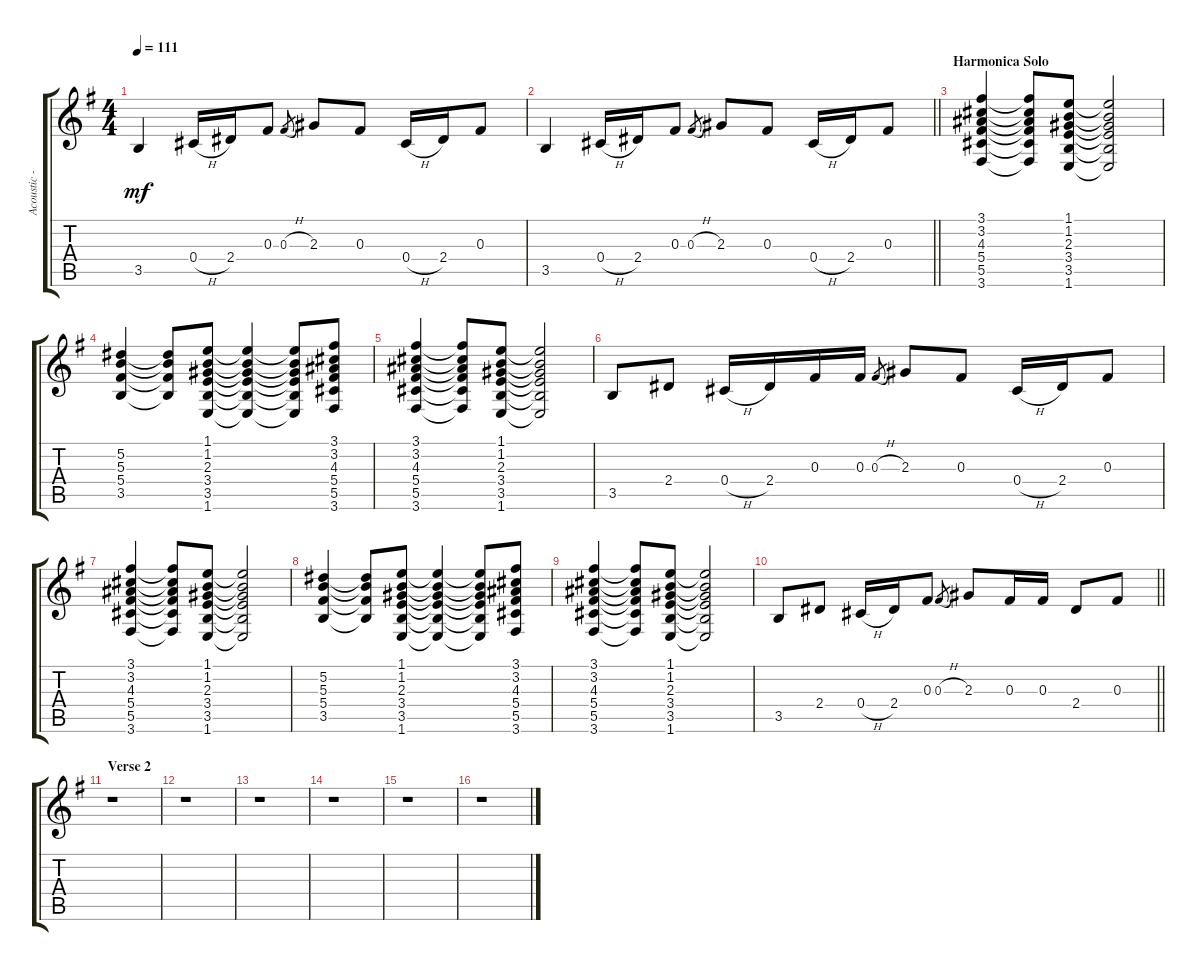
\track ("Acoustic - right" "Acoustic -") {instrument acousticguitarsteel}
\staff {score tabs}
\tuning (Eb4 Bb3 Gb3 Db3 Ab2 Eb2) {hide}
\ts (4 4)
\tempo 111
\clef g2
\ks g
3.5.4{dy mf} 0.4{h}.16 2.4.16 0.3.8 0.3{h}.8{gr} 2.3.8 0.3.8 0.4{h}.16 2.4.16 0.3.8 |
\barLineRight lightlight
3.5.4 0.4{h}.16 2.4.16 0.3.8 0.3{h}.8{gr} 2.3.8 0.3.8 0.4{h}.16 2.4.16 0.3.8 |
\section ("" "Harmonica Solo")
(3.1 3.2 4.3 5.4 5.5 3.6).4 (3.1{t} 3.2{t} 4.3{t} 5.4{t} 5.5{t} 3.6{t}).8 (1.1 1.2 2.3 3.4 3.5 1.6).8 (1.1{t} 1.2{t} 2.3{t} 3.4{t} 3.5{t} 1.6{t}).2 |
(5.2 5.3 5.4 3.5).4 (5.2{t} 5.3{t} 5.4{t} 3.5{t}).8 (1.1 1.2 2.3 3.4 3.5 1.6).8 (1.1{t} 1.2{t} 2.3{t} 3.4{t} 3.5{t} 1.6{t}).4 (1.1{t} 1.2{t} 2.3{t} 3.4{t} 3.5{t} 1.6{t}).8 (3.1 3.2 4.3 5.4 5.5 3.6).8 |
(3.1 3.2 4.3 5.4 5.5 3.6).4 (3.1{t} 3.2{t} 4.3{t} 5.4{t} 5.5{t} 3.6{t}).8 (1.1 1.2 2.3 3.4 3.5 1.6).8 (1.1{t} 1.2{t} 2.3{t} 3.4{t} 3.5{t} 1.6{t}).2 |
3.5.8 2.4.8 0.4{h}.16 2.4.16 0.3.16 0.3.16 0.3{h}.8{gr} 2.3.8 0.3.8 0.4{h}.16 2.4.16 0.3.8 |
(3.1 3.2 4.3 5.4 5.5 3.6).4 (3.1{t} 3.2{t} 4.3{t} 5.4{t} 5.5{t} 3.6{t}).8 (1.1 1.2 2.3 3.4 3.5 1.6).8 (1.1{t} 1.2{t} 2.3{t} 3.4{t} 3.5{t} 1.6{t}).2 |
(5.2 5.3 5.4 3.5).4 (5.2{t} 5.3{t} 5.4{t} 3.5{t}).8 (1.1 1.2 2.3 3.4 3.5 1.6).8 (1.1{t} 1.2{t} 2.3{t} 3.4{t} 3.5{t} 1.6{t}).4 (1.1{t} 1.2{t} 2.3{t} 3.4{t} 3.5{t} 1.6{t}).8 (3.1 3.2 4.3 5.4 5.5 3.6).8 |
(3.1 3.2 4.3 5.4 5.5 3.6).4 (3.1{t} 3.2{t} 4.3{t} 5.4{t} 5.5{t} 3.6{t}).8 (1.1 1.2 2.3 3.4 3.5 1.6).8 (1.1{t} 1.2{t} 2.3{t} 3.4{t} 3.5{t} 1.6{t}).2 |
\barLineRight lightlight
3.5.8 2.4.8 0.4{h}.16 2.4.16 0.3.8 0.3{h}.8{gr} 2.3.8 0.3.16 0.3.16 2.4.8 0.3.8 |
\section ("" "Verse 2")
r.1 |
r.1 |
r.1 |
r.1 |
r.1 |
r.1
